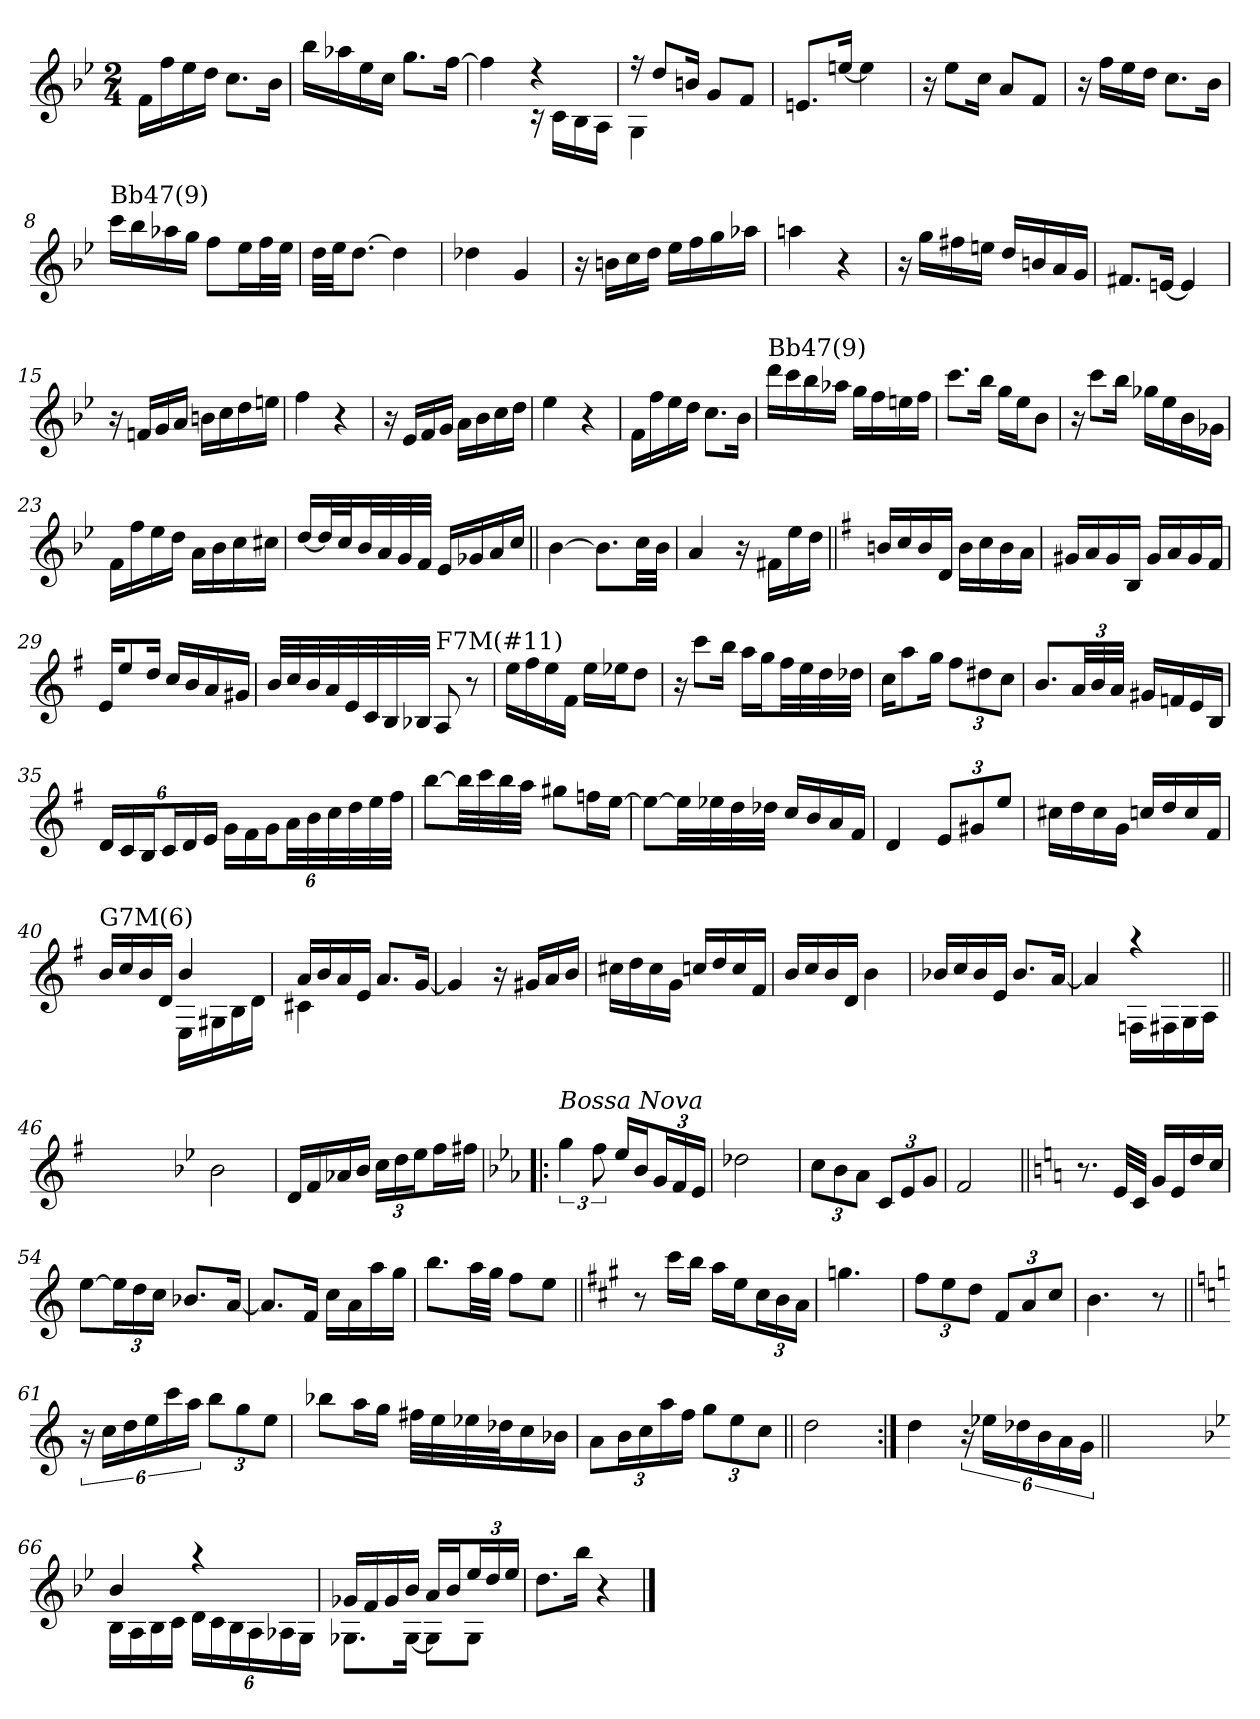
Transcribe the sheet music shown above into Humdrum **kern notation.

**kern
*part1
*staff1
*clefG2
*k[b-e-]
*B-:
*M2/4
=1
16f\LL
16ff\
16ee-\
16dd\JJ
8.cc\L
16b-\Jk
=2
16bb-\LL
16aa-X\
16ee-\
16cc\JJ
8.gg\L
[16ff\Jk
=3
*^
4ff\]	4ryy
4rdd	16rB
.	16c!\LL
.	16B-!\
.	16A!\JJ
=4	=4
16r	4G!\
8dd/L	.
16bn/Jk	.
8g/L	4ryy
8f/J	.
*v	*v
!!LO:LB:g=z
=5
8.en/L
[16een/Jk
4ee\]
=6
16r
8ee-\L
16cc\Jk
8a/L
8f/J
=7
16r
16ff\LL
16ee-\
16dd\JJ
8.cc\L
16b-\Jk
=8
!LO:TX:a:t=Bb47(9)
16ccc\LL
16bb-\
16aa-X\
16gg\JJ
8ff\L
16ee-\L
32ff\L
32ee-\JJJ
!!LO:LB:g=z
=9
32dd\LLL
32ee-\JJ
[8.dd\J
4dd\]
=10
4dd-X\
4g/
=11
16r
16bn\LL
16cc\
16dd\JJ
16ee-\LL
16ff\
16gg\
16aa-X\JJ
=12
4aan\
4r
!!LO:LB:g=z
=13
16r
16gg\LL
16ff#X\
16een\JJ
16dd/LL
16bn/
16a/
16g/JJ
=14
8.f#X/L
[16en/Jk
4e/]
=15
16r
16fn/LL
16g/
16a/JJ
16bn\LL
16cc\
16dd\
16een\JJ
=16
4ff\
4r
!!LO:LB:g=z
=17
16r
16e-/LL
16f/
16g/JJ
16a\LL
16b-\
16cc\
16dd\JJ
=18
4ee-\
4r
=19
16f\LL
16ff\
16ee-\
16dd\JJ
8.cc\L
16b-\Jk
=20
!LO:TX:a:t=Bb47(9)
16ddd\LL
16ccc\
16bb-\
16aa-X\JJ
16gg\LL
16ff\
16een\
16ff\JJ
!!LO:LB:g=z
=21
8.ccc\L
16bb-\Jk
16gg\LL
16ee-\J
8b-\J
=22
16r
8ccc\L
16bb-\Jk
16gg-X\LL
16ee-\
16b-\
16g-X\JJ
=23
16f\LL
16ff\
16ee-\
16dd\JJ
16a\LL
16b-\
16cc\
16cc#X\JJ
=24
[16dd/LL
32dd/L]
32cc/J
32b-/L
32a/
32g/
32f/JJJ
16e-/LL
16g-X/
16a/
16cc/JJ
!!LO:LB:g=z
=25||
[4b-\
8.b-\L]
32cc\LL
32b-\JJJ
=26
4a/
16r
16f#X\LL
16ee-\
16dd\JJ
=27||
*k[f#]
*G:
16bn/LL
16cc/
16b/
16d/JJ
16b\LL
16cc\
16b\
16a\JJ
=28
16g#X/LL
16a/
16g#/
16B/JJ
16g#/LL
16a/
16g#/
16f#/JJ
!!LO:LB:g=z
=29
16e/KL
8ee/
16dd/Jk
16cc/LL
16b/
16a/
16g#X/JJ
=30
32b/LLL
32cc/
32b/
32a/
32e/
32c/
32B/
32B-X/JJJ
!LO:TX:a:t=F7M(#11)
8A/
8r
=31
16ee\LL
16ff#\
16ee\
16f#\JJ
16ee\LL
16ee-X\J
8dd\J
=32
16r
8ccc\L
16bb\Jk
16aa\LL
16gg\J
32ff#\LL
32ee\
32dd\
32dd-X\JJJ
!!LO:LB:g=z
=33
16cc\KL
8aa\
16gg\Jk
12ff#\L
12dd#X\
12cc\J
=34
8.b/L
48a/LL
48b/
48a/JJJ
16g#X/LL
16fn/
16e/
16B/JJ
=35
24d/LL
24c/
24B/J
24c/L
24d/
24e/JJ
24g\LL
24f#\
24g\J
48a\LL
48b\
48cc\
48dd\
48ee\
48ff#\JJJ
=36
[8bb\L
32bb\LL]
32ccc\
32bb\
32aa\JJJ
8gg#X\L
16ffn\L
[16ee\JJ
!!LO:PB:g=z
=37
8ee\L_
32ee\LL]
32ee-X\
32dd\
32dd-X\JJJ
16cc/LL
16b/
16a/
16f#/JJ
=38
4d/
12e/L
12g#X/
12ee/J
=39
16cc#X\LL
16dd\
16cc#\
16g\JJ
16ccn/LL
16dd/
16cc/
16f#/JJ
=40
*^
!LO:TX:a:t=G7M(6)	!
16b/LL	4ryy
16cc/	.
16b/	.
16d/JJ	.
4b/	16E!\LL
.	16G#X!\
.	16B!\
.	16d!\JJ
!!LO:LB:g=z	!!
=41	=41
16a/LL	4c#X!\
16b/	.
16a/	.
16e/JJ	.
8.a/L	4ryy
[>16g/Jk	.
*v	*v
=42
4g/]
16r
16g#X/LL
16a/
16b/JJ
=43
16cc#X\LL
16dd\
16cc#\
16g\JJ
16ccn/LL
16dd/
16cc/
16f#/JJ
=44
16b/LL
16cc/
16b/
16d/JJ
4b\
!!LO:LB:g=z
=45
16b-X/LL
16cc/
16b-/
16e/JJ
8.b-/L
[16a/Jk
=46
*^
4a/]	4ryy
4raa	16Fn!\LL
.	16F#X!\
.	16G!\
.	16A!\JJ
*v	*v
=46X1||
*stria0
2ryy
!!LO:LB:g=z
=47-
*stria5
*k[b-e-]
*B-:
2b-\
=48
16d/LL
16f/
16a-X/
16b-/JJ
24cc\LL
24dd\
24ee-\J
16ff\L
16ff#X\JJ
=49!|:
*k[b-e-a-]
*E-:
!LO:TX:a:i:t=Bossa Nova
6gg\
12ff\
16ee-/LL
16b-/J
24g/L
24f/
24e-/JJ
=50
2dd-X\
!!LO:LB:g=z
=51
12cc\L
12b-\
12a-\J
12c/L
12e-/
12g/J
=52
2f/
=53||
*k[]
*C:
8.r
32e/LLL
32c/JJJ
16g/LL
16e/
16dd/
16cc/JJ
=54
[8ee\L
24ee\L]
24dd\
24cc\JJ
8.b-X/L
[16a/Jk
!!LO:LB:g=z
=55
8.a/L]
16f/Jk
16cc\LL
16a\
16aa\
16gg\JJ
=56
8.bb\L
32aa\LL
32gg\JJJ
8ff\L
8ee\J
=57||
*k[f#c#g#]
*A:
8r
16ccc#\LL
16bb\JJ
16aa\LL
16ee\J
24cc#\L
24b\
24a\JJ
=58
4.ggn\
!!LO:LB:g=z
=59
12ff#\L
12ee\
12dd\J
12f#/L
12a/
12cc#/J
=60
4.b\
8r
=61||
*k[]
*C:
24r
24cc\LL
24dd\
24ee\
24ccc\
24aa\JJ
12bb\L
12gg\
12ee\J
=62
8bb-X\L
16aa\L
16gg\JJ
32ff#X\LLL
32ee\
32ee-X\
32dd-X\J
16cc\
16b-X\JJ
!!LO:LB:g=z
=63
12a\L
24b\k
24cc\L
24aa\
24ff\JJ
12gg\L
12ee\
12cc\J
=64||
2dd\
=65:|!
4dd\
24r
24ee-X\LL
24dd-X\
24b\
24a\
24g\JJ
=65X2||
*stria0
2ryy
!!LO:LB:g=z
=66-
*stria5
*k[b-e-]
*B-:
*^
4b-/	16B-!\LL
.	16A!\
.	16B-!\
.	16c!\JJ
4rgg	24d!\LL
.	24c!\
.	24B-!\
.	24A!\
.	24A-X!\
.	24G!\JJ
=67	=67
16g-X/LL	8.G-X!\L
16f/	.
16g-/	.
16b-!/JJ	[<16G-!\Jk
16a/LL	8G-!\L]
16b-/J	.
24ee-/L	8G-!\J
24dd/	.
24ee-/JJ	.
*v	*v
=68
8.dd\L
16bb-\Jk
4r
==
*-
